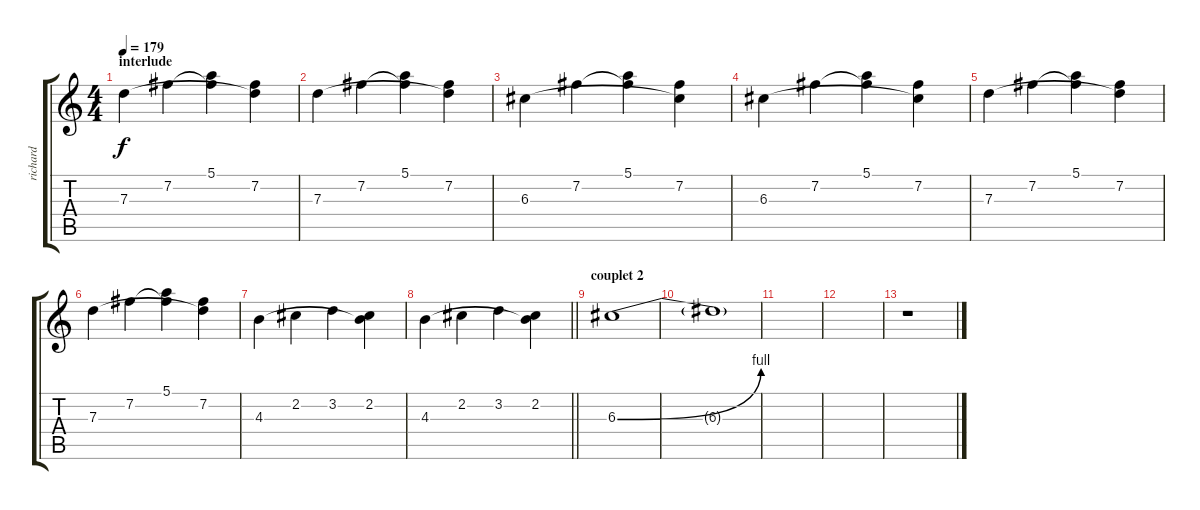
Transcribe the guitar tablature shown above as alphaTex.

\track ("richard" "richard") {instrument electricguitarclean}
\staff {score tabs}
\tuning (E4 B3 G3 D3 A2 E2) {hide}
\ts (4 4)
\section ("" "interlude")
\tempo 179
\clef g2
\ks c
7.3.4{dy f} 7.2.4 (5.1 7.2{t}).4 (7.2 7.3{t}).4 |
7.3.4 7.2.4 (5.1 7.2{t}).4 (7.2 7.3{t}).4 |
6.3.4 7.2.4 (5.1 7.2{t}).4 (7.2 6.3{t}).4 |
6.3.4 7.2.4 (5.1 7.2{t}).4 (7.2 6.3{t}).4 |
7.3.4 7.2.4 (5.1 7.2{t}).4 (7.2 7.3{t}).4 |
7.3.4 7.2.4 (5.1 7.2{t}).4 (7.2 7.3{t}).4 |
4.3.4 2.2.4 3.2.4 (2.2 4.3{t}).4 |
\barLineRight lightlight
4.3.4 2.2.4 3.2.4 (2.2 4.3{t}).4 |
\section ("" "couplet 2")
6.3{be (bend 0 0 60 4)}.1 |
6.3{t}.1 |
|
|
r.1
